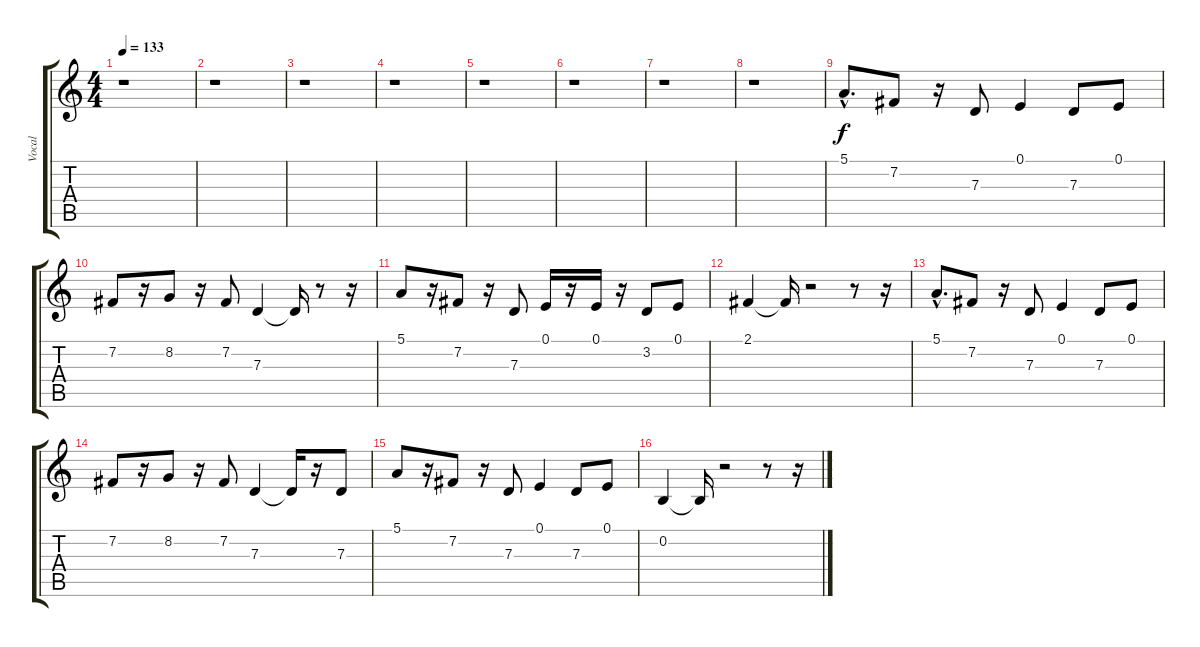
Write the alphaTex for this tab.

\track ("Vocal" "Vocal") {instrument fx4atmosphere}
\staff {score tabs}
\tuning (E4 B3 G3 D3 A2 E2) {hide}
\ts (4 4)
\tempo 133
\clef g2
\ks c
r.1{dy f} |
r.1 |
r.1 |
r.1 |
r.1 |
r.1 |
r.1 |
r.1 |
5.1{hac}.8{d} 7.2.8 r.16 7.3.8 0.1.4 7.3.8 0.1.8 |
7.2.8 r.16 8.2.8 r.16 7.2.8 7.3.4 7.3{t}.16 r.8 r.16 |
5.1.8 r.16 7.2.8 r.16 7.3.8 0.1.16 r.16 0.1.16 r.16 3.2.8 0.1.8 |
2.1.4 2.1{t}.16 r.2 r.8 r.16 |
5.1{hac}.8{d} 7.2.8 r.16 7.3.8 0.1.4 7.3.8 0.1.8 |
7.2.8 r.16 8.2.8 r.16 7.2.8 7.3.4 7.3{t}.16 r.16 7.3.8 |
5.1.8 r.16 7.2.8 r.16 7.3.8 0.1.4 7.3.8 0.1.8 |
0.2.4 0.2{t}.16 r.2 r.8 r.16
